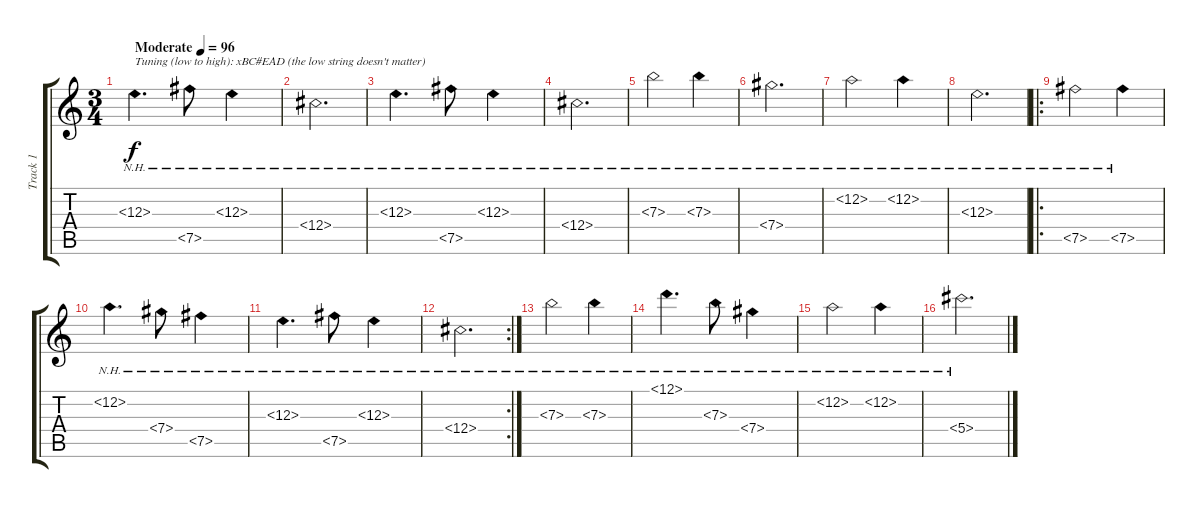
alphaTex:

\track ("Track 1" "Track 1") {instrument acousticguitarsteel}
\staff {score tabs}
\tuning (D4 A3 E3 Db3 B2 E2) {hide}
\ts (3 4)
\tempo (96 "Moderate")
\clef g2
\ks c
12.3{nh}.4{d txt "Tuning (low to high): xBC#EAD (the low string doesn't matter)" dy f instrument acousticguitarsteel} 7.5{nh}.8 12.3{nh}.4 |
12.4{nh}.2{d} |
12.3{nh}.4{d} 7.5{nh}.8 12.3{nh}.4 |
12.4{nh}.2{d} |
7.3{nh}.2 7.3{nh}.4 |
7.4{nh}.2{d} |
12.2{nh}.2 12.2{nh}.4 |
12.3{nh}.2{d} |
\ro
7.5{nh}.2 7.5{nh}.4 |
12.2{nh}.4{d} 7.4{nh}.8 7.5{nh}.4 |
12.3{nh}.4{d} 7.5{nh}.8 12.3{nh}.4 |
\rc 2
12.4{nh}.2{d} |
7.3{nh}.2 7.3{nh}.4 |
12.1{nh}.4{d} 7.3{nh}.8 7.4{nh}.4 |
12.2{nh}.2 12.2{nh}.4 |
5.4{nh}.2{d}
